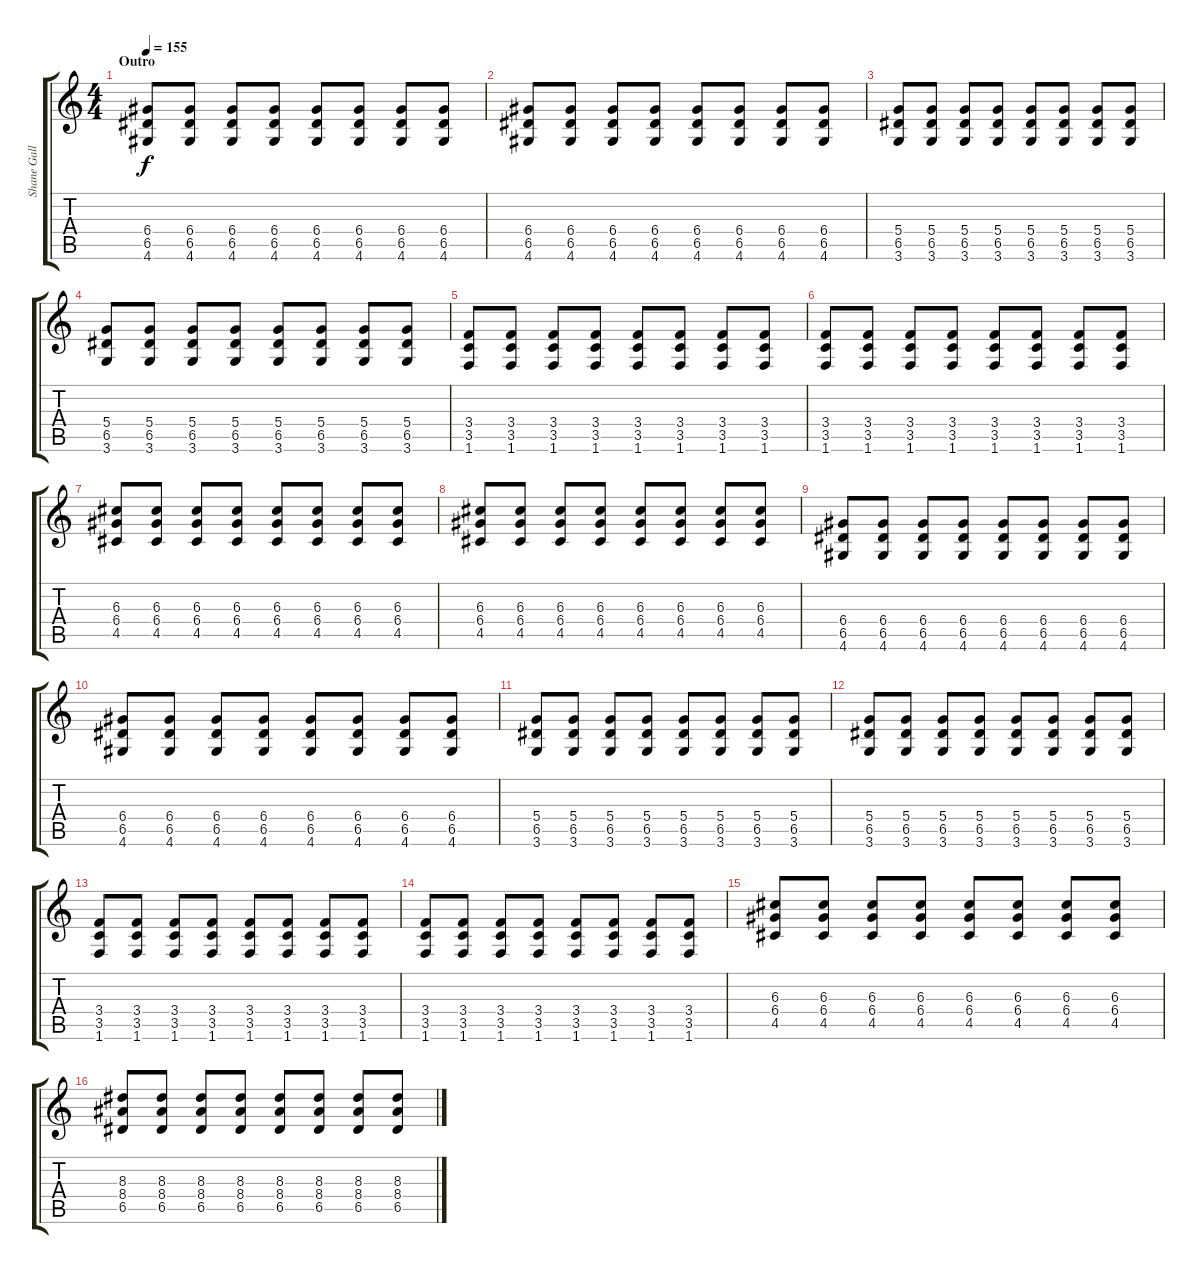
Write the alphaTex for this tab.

\track ("Shane Gallagher Guitar 2" "Shane Gall") {instrument overdrivenguitar}
\staff {score tabs}
\tuning (E4 B3 G3 D3 A2 E2) {hide}
\ts (4 4)
\section ("" "Outro")
\tempo 155
\clef g2
\ks c
(6.4 6.5 4.6).8{dy f} (6.4 6.5 4.6).8 (6.4 6.5 4.6).8 (6.4 6.5 4.6).8 (6.4 6.5 4.6).8 (6.4 6.5 4.6).8 (6.4 6.5 4.6).8 (6.4 6.5 4.6).8 |
(6.4 6.5 4.6).8 (6.4 6.5 4.6).8 (6.4 6.5 4.6).8 (6.4 6.5 4.6).8 (6.4 6.5 4.6).8 (6.4 6.5 4.6).8 (6.4 6.5 4.6).8 (6.4 6.5 4.6).8 |
(5.4 6.5 3.6).8 (5.4 6.5 3.6).8 (5.4 6.5 3.6).8 (5.4 6.5 3.6).8 (5.4 6.5 3.6).8 (5.4 6.5 3.6).8 (5.4 6.5 3.6).8 (5.4 6.5 3.6).8 |
(5.4 6.5 3.6).8 (5.4 6.5 3.6).8 (5.4 6.5 3.6).8 (5.4 6.5 3.6).8 (5.4 6.5 3.6).8 (5.4 6.5 3.6).8 (5.4 6.5 3.6).8 (5.4 6.5 3.6).8 |
(3.4 3.5 1.6).8 (3.4 3.5 1.6).8 (3.4 3.5 1.6).8 (3.4 3.5 1.6).8 (3.4 3.5 1.6).8 (3.4 3.5 1.6).8 (3.4 3.5 1.6).8 (3.4 3.5 1.6).8 |
(3.4 3.5 1.6).8 (3.4 3.5 1.6).8 (3.4 3.5 1.6).8 (3.4 3.5 1.6).8 (3.4 3.5 1.6).8 (3.4 3.5 1.6).8 (3.4 3.5 1.6).8 (3.4 3.5 1.6).8 |
(6.3 6.4 4.5).8 (6.3 6.4 4.5).8 (6.3 6.4 4.5).8 (6.3 6.4 4.5).8 (6.3 6.4 4.5).8 (6.3 6.4 4.5).8 (6.3 6.4 4.5).8 (6.3 6.4 4.5).8 |
(6.3 6.4 4.5).8 (6.3 6.4 4.5).8 (6.3 6.4 4.5).8 (6.3 6.4 4.5).8 (6.3 6.4 4.5).8 (6.3 6.4 4.5).8 (6.3 6.4 4.5).8 (6.3 6.4 4.5).8 |
(6.4 6.5 4.6).8 (6.4 6.5 4.6).8 (6.4 6.5 4.6).8 (6.4 6.5 4.6).8 (6.4 6.5 4.6).8 (6.4 6.5 4.6).8 (6.4 6.5 4.6).8 (6.4 6.5 4.6).8 |
(6.4 6.5 4.6).8 (6.4 6.5 4.6).8 (6.4 6.5 4.6).8 (6.4 6.5 4.6).8 (6.4 6.5 4.6).8 (6.4 6.5 4.6).8 (6.4 6.5 4.6).8 (6.4 6.5 4.6).8 |
(5.4 6.5 3.6).8 (5.4 6.5 3.6).8 (5.4 6.5 3.6).8 (5.4 6.5 3.6).8 (5.4 6.5 3.6).8 (5.4 6.5 3.6).8 (5.4 6.5 3.6).8 (5.4 6.5 3.6).8 |
(5.4 6.5 3.6).8 (5.4 6.5 3.6).8 (5.4 6.5 3.6).8 (5.4 6.5 3.6).8 (5.4 6.5 3.6).8 (5.4 6.5 3.6).8 (5.4 6.5 3.6).8 (5.4 6.5 3.6).8 |
(3.4 3.5 1.6).8 (3.4 3.5 1.6).8 (3.4 3.5 1.6).8 (3.4 3.5 1.6).8 (3.4 3.5 1.6).8 (3.4 3.5 1.6).8 (3.4 3.5 1.6).8 (3.4 3.5 1.6).8 |
(3.4 3.5 1.6).8 (3.4 3.5 1.6).8 (3.4 3.5 1.6).8 (3.4 3.5 1.6).8 (3.4 3.5 1.6).8 (3.4 3.5 1.6).8 (3.4 3.5 1.6).8 (3.4 3.5 1.6).8 |
(6.3 6.4 4.5).8 (6.3 6.4 4.5).8 (6.3 6.4 4.5).8 (6.3 6.4 4.5).8 (6.3 6.4 4.5).8 (6.3 6.4 4.5).8 (6.3 6.4 4.5).8 (6.3 6.4 4.5).8 |
(8.3 8.4 6.5).8 (8.3 8.4 6.5).8 (8.3 8.4 6.5).8 (8.3 8.4 6.5).8 (8.3 8.4 6.5).8 (8.3 8.4 6.5).8 (8.3 8.4 6.5).8 (8.3 8.4 6.5).8
